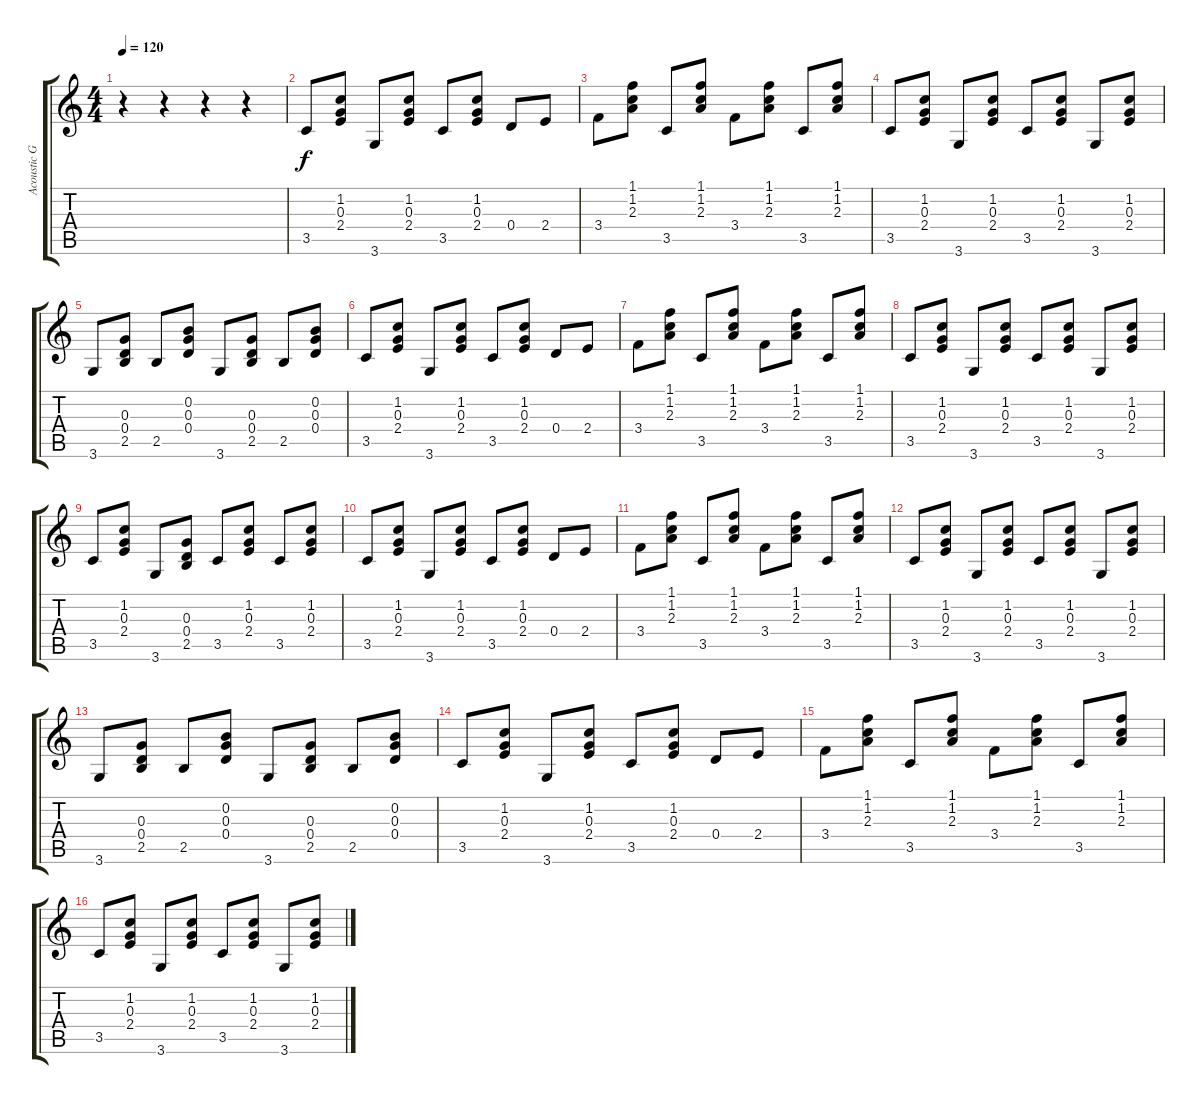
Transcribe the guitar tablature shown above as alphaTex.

\track ("Acoustic Guitar 2" "Acoustic G") {instrument acousticguitarnylon}
\staff {score tabs}
\tuning (E4 B3 G3 D3 A2 E2) {hide}
\ts (4 4)
\tempo 120
\clef g2
\ks c
r.4{dy f instrument acousticguitarnylon} r.4 r.4 r.4 |
3.5.8 (1.2 0.3 2.4).8 3.6.8 (1.2 0.3 2.4).8 3.5.8 (1.2 0.3 2.4).8 0.4.8 2.4.8 |
3.4.8 (1.1 1.2 2.3).8 3.5.8 (1.1 1.2 2.3).8 3.4.8 (1.1 1.2 2.3).8 3.5.8 (1.1 1.2 2.3).8 |
3.5.8 (1.2 0.3 2.4).8 3.6.8 (1.2 0.3 2.4).8 3.5.8 (1.2 0.3 2.4).8 3.6.8 (1.2 0.3 2.4).8 |
3.6.8 (0.3 0.4 2.5).8 2.5.8 (0.2 0.3 0.4).8 3.6.8 (0.3 0.4 2.5).8 2.5.8 (0.2 0.3 0.4).8 |
3.5.8 (1.2 0.3 2.4).8 3.6.8 (1.2 0.3 2.4).8 3.5.8 (1.2 0.3 2.4).8 0.4.8 2.4.8 |
3.4.8 (1.1 1.2 2.3).8 3.5.8 (1.1 1.2 2.3).8 3.4.8 (1.1 1.2 2.3).8 3.5.8 (1.1 1.2 2.3).8 |
3.5.8 (1.2 0.3 2.4).8 3.6.8 (1.2 0.3 2.4).8 3.5.8 (1.2 0.3 2.4).8 3.6.8 (1.2 0.3 2.4).8 |
3.5.8 (1.2 0.3 2.4).8 3.6.8 (0.3 0.4 2.5).8 3.5.8 (1.2 0.3 2.4).8 3.5.8 (1.2 0.3 2.4).8 |
3.5.8 (1.2 0.3 2.4).8 3.6.8 (1.2 0.3 2.4).8 3.5.8 (1.2 0.3 2.4).8 0.4.8 2.4.8 |
3.4.8 (1.1 1.2 2.3).8 3.5.8 (1.1 1.2 2.3).8 3.4.8 (1.1 1.2 2.3).8 3.5.8 (1.1 1.2 2.3).8 |
3.5.8 (1.2 0.3 2.4).8 3.6.8 (1.2 0.3 2.4).8 3.5.8 (1.2 0.3 2.4).8 3.6.8 (1.2 0.3 2.4).8 |
3.6.8 (0.3 0.4 2.5).8 2.5.8 (0.2 0.3 0.4).8 3.6.8 (0.3 0.4 2.5).8 2.5.8 (0.2 0.3 0.4).8 |
3.5.8 (1.2 0.3 2.4).8 3.6.8 (1.2 0.3 2.4).8 3.5.8 (1.2 0.3 2.4).8 0.4.8 2.4.8 |
3.4.8 (1.1 1.2 2.3).8 3.5.8 (1.1 1.2 2.3).8 3.4.8 (1.1 1.2 2.3).8 3.5.8 (1.1 1.2 2.3).8 |
3.5.8 (1.2 0.3 2.4).8 3.6.8 (1.2 0.3 2.4).8 3.5.8 (1.2 0.3 2.4).8 3.6.8 (1.2 0.3 2.4).8
